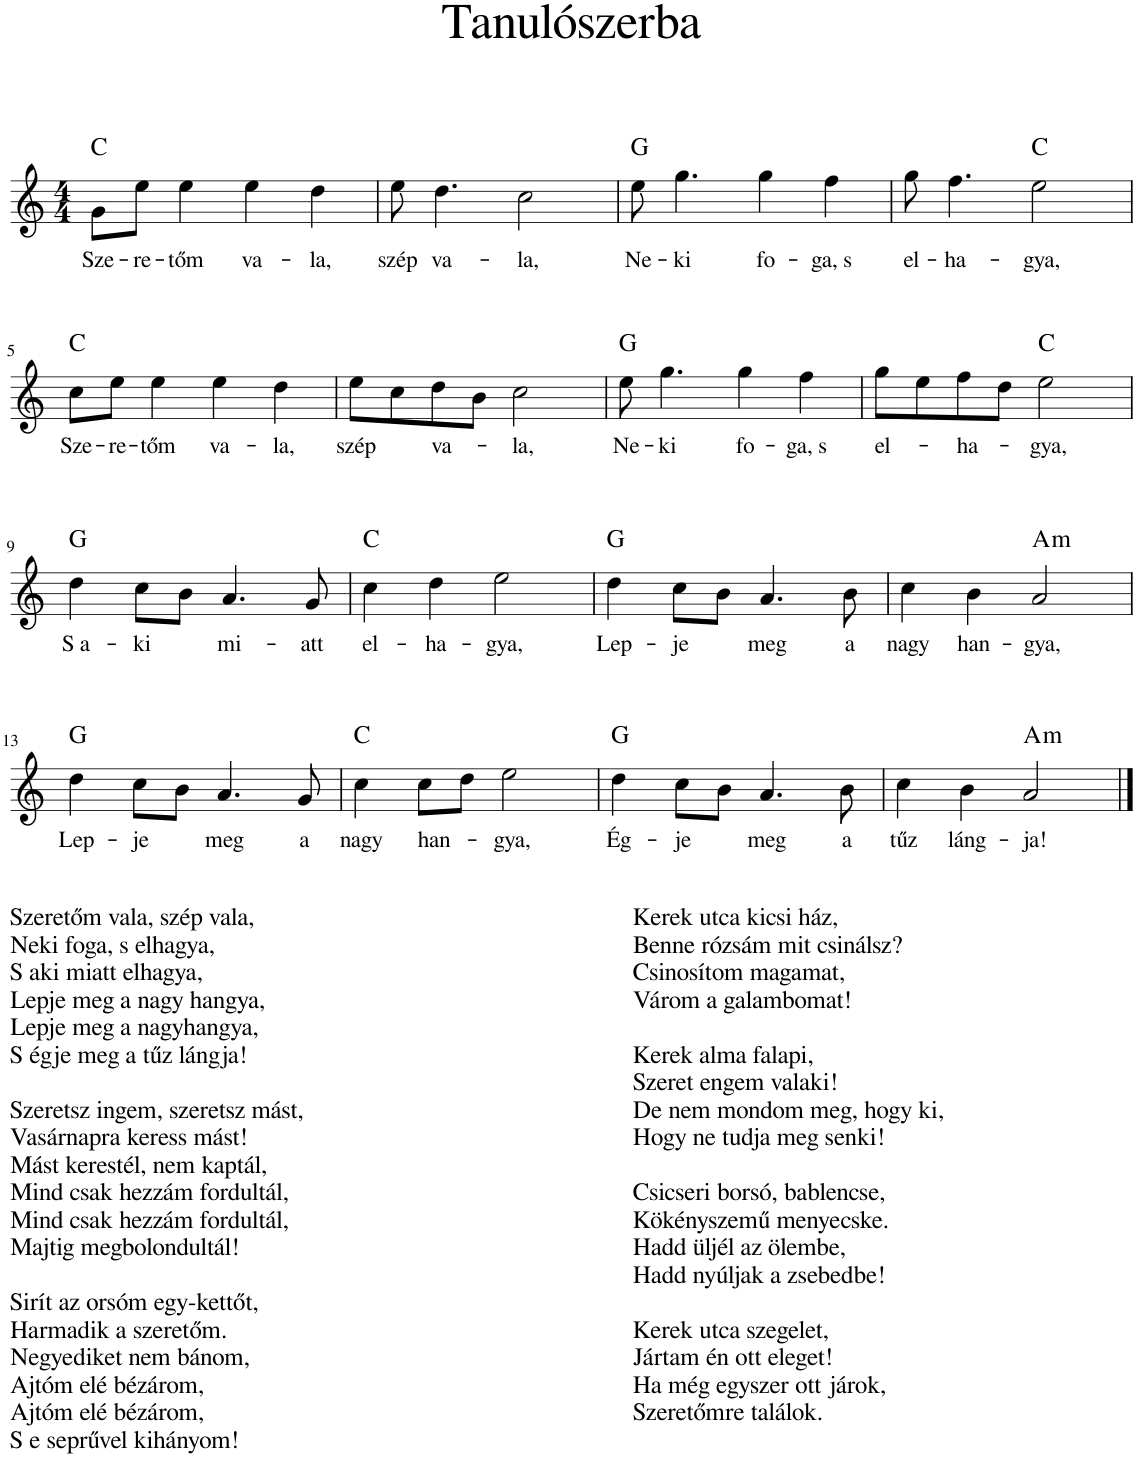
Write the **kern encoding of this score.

**kern	**text	**harte
*part1	*part1	*part1
*staff1	*staff1	*
*I"Piano	*	*
*I'Pno.	*	*
*clefG2	*	*
*k[]	*	*
*M4/4	*	*
=1	=1	=1
!	!LO:LY:b	!
8g\L	Sze-	C:maj
!	!LO:LY:b	!
8ee\J	-re-	.
!	!LO:LY:b	!
4ee\	-tőm	.
!	!LO:LY:b	!
4ee\	va-	.
!	!LO:LY:b	!
4dd\	-la,	.
=2	=2	=2
!	!LO:LY:b	!
8ee\	szép	.
!	!LO:LY:b	!
4.dd\	va-	.
!	!LO:LY:b	!
2cc\	-la,	.
=3	=3	=3
!	!LO:LY:b	!
8ee\	Ne-	G:maj
!	!LO:LY:b	!
4.gg\	-ki	.
!	!LO:LY:b	!
4gg\	fo-	.
!	!LO:LY:b	!
4ff\	-ga, s	.
=4	=4	=4
!	!LO:LY:b	!
8gg\	el-	.
!	!LO:LY:b	!
4.ff\	-ha-	.
!	!LO:LY:b	!
2ee\	-gya,	C:maj
!!LO:LB:g=z
=5	=5	=5
!	!LO:LY:b	!
8cc\L	Sze-	C:maj
!	!LO:LY:b	!
8ee\J	-re-	.
!	!LO:LY:b	!
4ee\	-tőm	.
!	!LO:LY:b	!
4ee\	va-	.
!	!LO:LY:b	!
4dd\	-la,	.
=6	=6	=6
!	!LO:LY:b	!
8ee\L	szép	.
8cc\	.	.
!	!LO:LY:b	!
8dd\	va-	.
8b\J	.	.
!	!LO:LY:b	!
2cc\	-la,	.
=7	=7	=7
!	!LO:LY:b	!
8ee\	Ne-	G:maj
!	!LO:LY:b	!
4.gg\	-ki	.
!	!LO:LY:b	!
4gg\	fo-	.
!	!LO:LY:b	!
4ff\	-ga, s	.
=8	=8	=8
!	!LO:LY:b	!
8gg\L	el-	.
8ee\	.	.
!	!LO:LY:b	!
8ff\	-ha-	.
8dd\J	.	.
!	!LO:LY:b	!
2ee\	-gya,	C:maj
!!LO:LB:g=z
=9	=9	=9
!	!LO:LY:b	!
4dd\	S a-	G:maj
!	!LO:LY:b	!
8cc\L	-ki	.
8b\J	.	.
!	!LO:LY:b	!
4.a/	mi-	.
!	!LO:LY:b	!
8g/	-att	.
=10	=10	=10
!	!LO:LY:b	!
4cc\	el-	C:maj
!	!LO:LY:b	!
4dd\	-ha-	.
!	!LO:LY:b	!
2ee\	-gya,	.
=11	=11	=11
!	!LO:LY:b	!
4dd\	Lep-	G:maj
!	!LO:LY:b	!
8cc\L	-je	.
8b\J	.	.
!	!LO:LY:b	!
4.a/	meg	.
!	!LO:LY:b	!
8b\	a	.
=12	=12	=12
!	!LO:LY:b	!
4cc\	nagy	.
!	!LO:LY:b	!
4b\	han-	.
!	!LO:LY:b	!LO:H:kt=m
2a/	-gya,	A:min
!!LO:LB:g=z
=13	=13	=13
!	!LO:LY:b	!
4dd\	Lep-	G:maj
!	!LO:LY:b	!
8cc\L	-je	.
8b\J	.	.
!	!LO:LY:b	!
4.a/	meg	.
!	!LO:LY:b	!
8g/	a	.
=14	=14	=14
!	!LO:LY:b	!
4cc\	nagy	C:maj
!	!LO:LY:b	!
8cc\L	han-	.
8dd\J	.	.
!	!LO:LY:b	!
2ee\	-gya,	.
=15	=15	=15
!	!LO:LY:b	!
4dd\	Ég-	G:maj
!	!LO:LY:b	!
8cc\L	-je	.
8b\J	.	.
!	!LO:LY:b	!
4.a/	meg	.
!	!LO:LY:b	!
8b\	a	.
=16	=16	=16
!	!LO:LY:b	!
4cc\	tűz	.
!	!LO:LY:b	!
4b\	láng-	.
!	!LO:LY:b	!LO:H:kt=m
2a/	-ja!	A:min
==	==	==
*-	*-	*-
